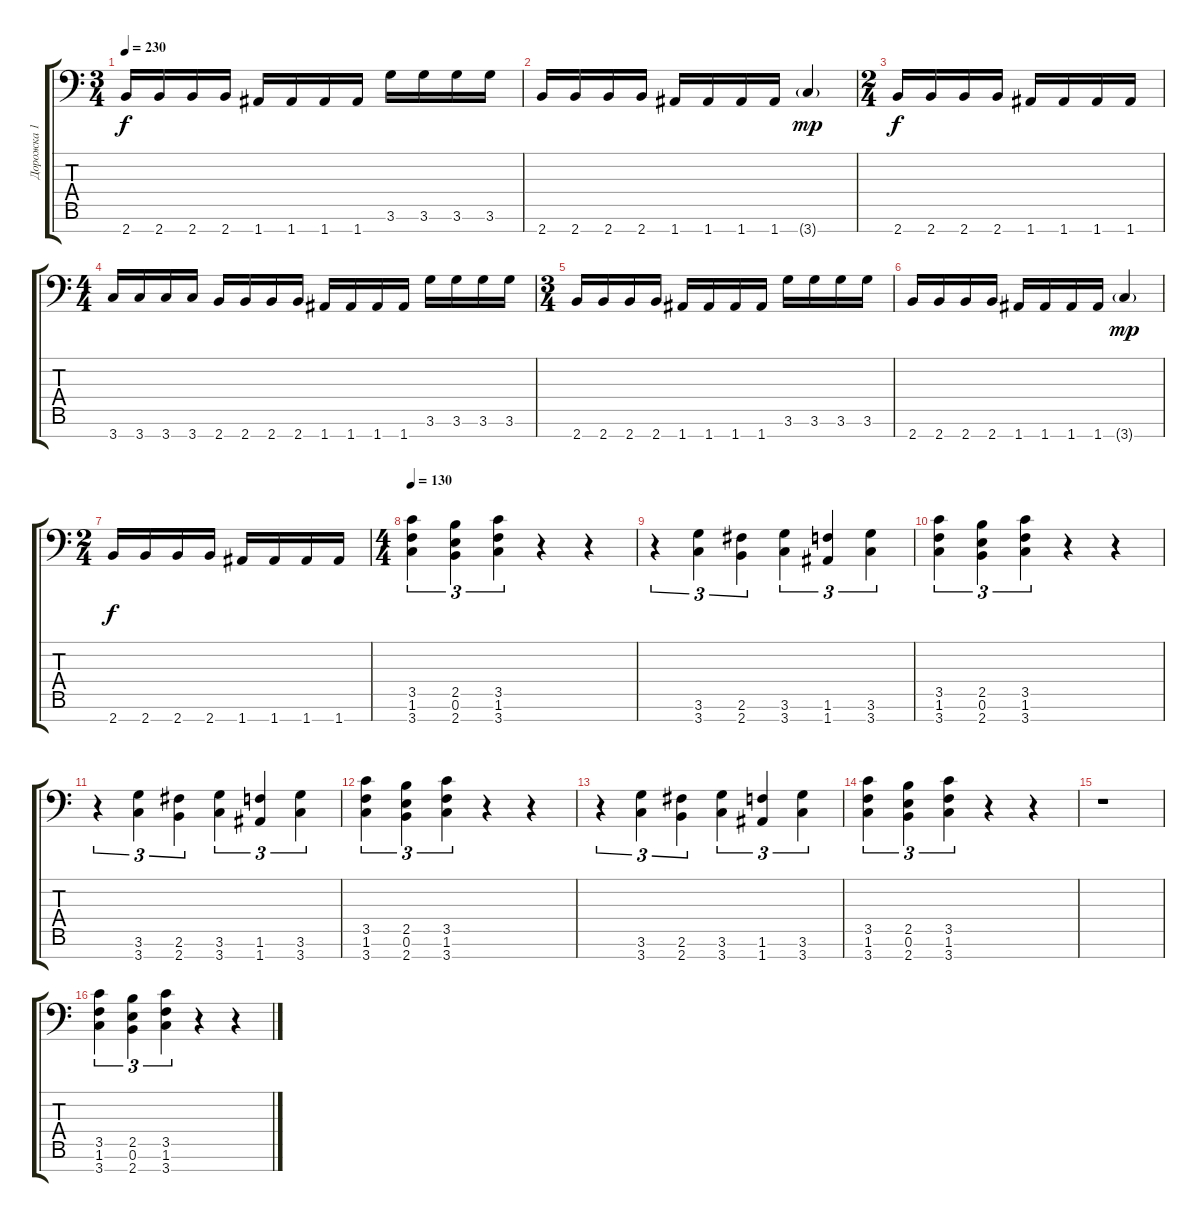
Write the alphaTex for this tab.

\track ("Дорожка 1" "Дорожка 1") {instrument distortionguitar}
\staff {score tabs}
\tuning (E4 B3 G3 D3 A2 E2 A1) {hide}
\ts (3 4)
\tempo 230
\clef f4
\ks c
2.7.16{dy f} 2.7.16 2.7.16 2.7.16 1.7.16 1.7.16 1.7.16 1.7.16 3.6.16 3.6.16 3.6.16 3.6.16 |
2.7.16 2.7.16 2.7.16 2.7.16 1.7.16 1.7.16 1.7.16 1.7.16 3.7{g}.4{dy mp} |
\ts (2 4)
2.7.16{dy f} 2.7.16 2.7.16 2.7.16 1.7.16 1.7.16 1.7.16 1.7.16 |
\ts (4 4)
3.7.16 3.7.16 3.7.16 3.7.16 2.7.16 2.7.16 2.7.16 2.7.16 1.7.16 1.7.16 1.7.16 1.7.16 3.6.16 3.6.16 3.6.16 3.6.16 |
\ts (3 4)
2.7.16 2.7.16 2.7.16 2.7.16 1.7.16 1.7.16 1.7.16 1.7.16 3.6.16 3.6.16 3.6.16 3.6.16 |
2.7.16 2.7.16 2.7.16 2.7.16 1.7.16 1.7.16 1.7.16 1.7.16 3.7{g}.4{dy mp} |
\ts (2 4)
2.7.16{dy f} 2.7.16 2.7.16 2.7.16 1.7.16 1.7.16 1.7.16 1.7.16 |
\ts (4 4)
\tempo 130
(3.5 1.6 3.7).4{tu (3 2)} (2.5 0.6 2.7).4{tu (3 2)} (3.5 1.6 3.7).4{tu (3 2)} r.4 r.4 |
r.4{tu (3 2)} (3.6 3.7).4{tu (3 2)} (2.6 2.7).4{tu (3 2)} (3.6 3.7).4{tu (3 2)} (1.6 1.7).4{tu (3 2)} (3.6 3.7).4{tu (3 2)} |
(3.5 1.6 3.7).4{tu (3 2)} (2.5 0.6 2.7).4{tu (3 2)} (3.5 1.6 3.7).4{tu (3 2)} r.4 r.4 |
r.4{tu (3 2)} (3.6 3.7).4{tu (3 2)} (2.6 2.7).4{tu (3 2)} (3.6 3.7).4{tu (3 2)} (1.6 1.7).4{tu (3 2)} (3.6 3.7).4{tu (3 2)} |
(3.5 1.6 3.7).4{tu (3 2)} (2.5 0.6 2.7).4{tu (3 2)} (3.5 1.6 3.7).4{tu (3 2)} r.4 r.4 |
r.4{tu (3 2)} (3.6 3.7).4{tu (3 2)} (2.6 2.7).4{tu (3 2)} (3.6 3.7).4{tu (3 2)} (1.6 1.7).4{tu (3 2)} (3.6 3.7).4{tu (3 2)} |
(3.5 1.6 3.7).4{tu (3 2)} (2.5 0.6 2.7).4{tu (3 2)} (3.5 1.6 3.7).4{tu (3 2)} r.4 r.4 |
r.1 |
(3.5 1.6 3.7).4{tu (3 2)} (2.5 0.6 2.7).4{tu (3 2)} (3.5 1.6 3.7).4{tu (3 2)} r.4 r.4
